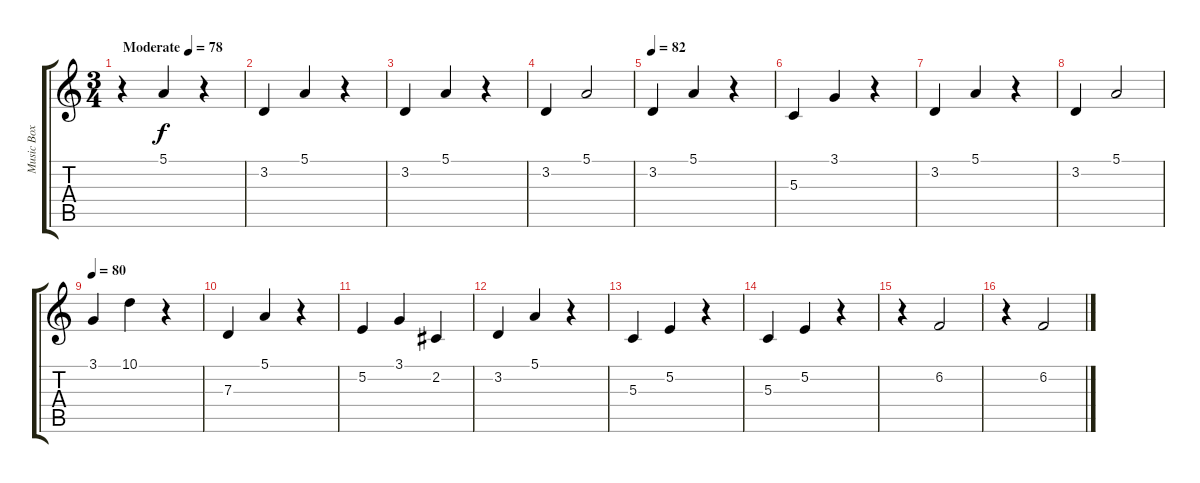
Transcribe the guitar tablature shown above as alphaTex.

\track ("Music Box 2" "Music Box ") {instrument musicbox}
\staff {score tabs}
\tuning (E4 B3 G3 D3 A2 E2) {hide}
\ts (3 4)
\tempo (78 "Moderate")
\clef g2
\ks c
r.4{dy f instrument musicbox} 5.1.4 r.4 |
3.2.4 5.1.4 r.4 |
3.2.4 5.1.4 r.4 |
3.2.4 5.1.2 |
\tempo 82
3.2.4 5.1.4 r.4 |
5.3.4 3.1.4 r.4 |
3.2.4 5.1.4 r.4 |
3.2.4 5.1.2 |
\tempo 80
3.1.4 10.1.4 r.4 |
7.3.4 5.1.4 r.4 |
5.2.4 3.1.4 2.2.4 |
3.2.4 5.1.4 r.4 |
5.3.4 5.2.4 r.4 |
5.3.4 5.2.4 r.4 |
r.4 6.2.2 |
r.4 6.2.2
